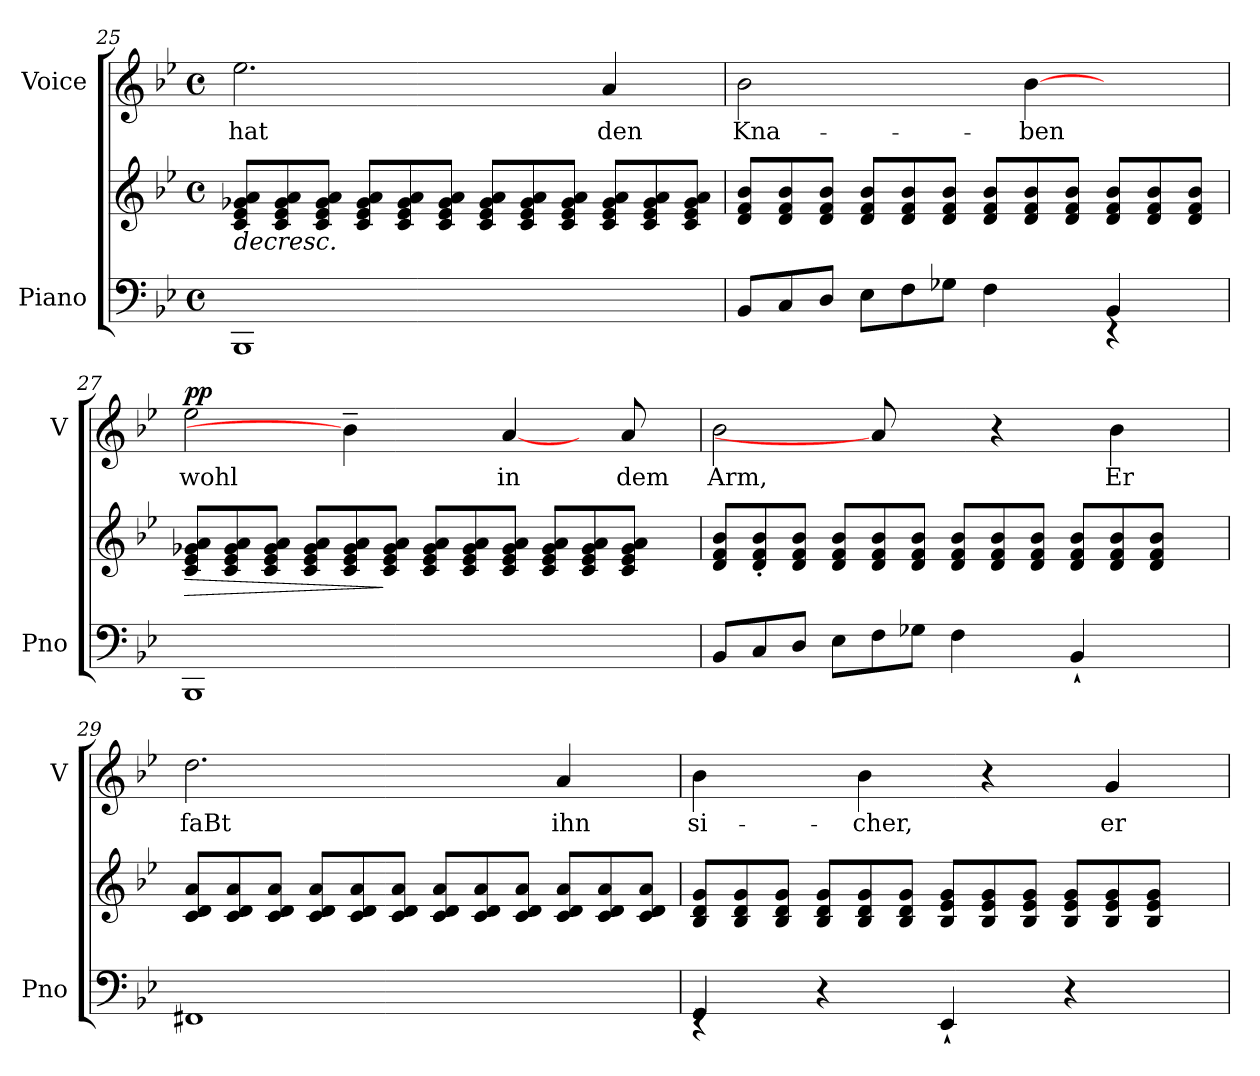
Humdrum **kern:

**kern	**kern	**dynam	**kern	**text	**dynam
*part2	*part2	*part2	*part1	*part1	*part1
*staff3	*staff2	*staff2/3	*staff1	*staff1	*staff1
*I"Piano	*	*	*I"Voice	*	*
*I'Pno	*	*	*I'V	*	*
!!LO:LB:g=z
*clefF4	*clefG2	*	*clefG2	*	*
*k[b-e-]	*k[b-e-]	*	*k[b-e-]	*	*
*M4/4	*M4/4	*	*M4/4	*	*
*met(c)	*met(c)	*	*met(c)	*	*
=25	=25	=25	=25	=25	=25
!	!	!LO:HP:b	!	!LO:LY:b	!
1BBB-	8c/ 8e-/ 8g-X/ 8a/L	>	2.ee-\	hat	.
.	8c/ 8e-/ 8g-/ 8a/	.	.	.	.
.	8c/ 8e-/ 8g-/ 8a/J	.	.	.	.
.	8c/ 8e-/ 8g-/ 8a/L	.	.	.	.
.	8c/ 8e-/ 8g-/ 8a/	.	.	.	.
.	8c/ 8e-/ 8g-/ 8a/J	.	.	.	.
.	8c/ 8e-/ 8g-/ 8a/L	.	4ryy	.	.
.	8c/ 8e-/ 8g-/ 8a/	.	.	.	.
2ryy	8c/ 8e-/ 8g-/ 8a/J	.	8ryy	.	.
!	!	!	!	!LO:LY:b	!
.	8c/ 8e-/ 8g-/ 8a/L	.	4a/	den	.
.	8c/ 8e-/ 8g-/ 8a/	.	.	.	.
.	8c/ 8e-/ 8g-/ 8a/J	.	8ryy	.	.
=26	=26	=26	=26	=26	=26
*^	*	*	*	*	*
!	!	!	!	!	!LO:LY:b	!
8BB-/L	8ryy	8d/ 8f/ 8b-/L	.	2b-\	Kna-	.
*v	*v	*	*	*	*	*
8C/	8d/ 8f/ 8b-/	.	.	.	.
8D/J	8d/ 8f/ 8b-/J	.	.	.	.
8E-\L	8d/ 8f/ 8b-/L	.	.	.	.
8F\	8d/ 8f/ 8b-/	.	8ryy	.	.
8G-X\J	8d/ 8f/ 8b-/J	.	4ryy	.	.
4F\	8d/ 8f/ 8b-/L	.	.	.	.
!	!	!	!	!LO:LY:b	!
.	8d/ 8f/ 8b-/	.	[4b-\	-ben	.
8ryy	8d/ 8f/ 8b-/J	.	.	.	.
*^	*	*	*	*	*
4BB-/	4rEE	8d/ 8f/ 8b-/L	.	8ryy	.	.
.	.	8d/ 8f/ 8b-/	.	4ryy	.	.
8ryy	8ryy	8d/ 8f/ 8b-/J	.	.	.	.
!!LO:LB:g=z
=27	=27	=27	=27	=27	=27	=27
!	!	!	!LO:HP:b	!	!LO:LY:b	!LO:DY:b
*v	*v	*	*	*	*	*
1BBB-	8c/ 8e-/ 8g-X/ 8a/L	>	2ee-\	wohl	pp
.	8c/ 8e-/ 8g-/ 8a/	.	.	.	.
.	8c/ 8e-/ 8g-/ 8a/J	.	.	.	.
.	8c/ 8e-/ 8g-/ 8a/L	.	.	.	.
.	8c/ 8e-/ 8g-/ 8a/	.	4b-~\]	.	.
.	8c/ 8e-/ 8g-/ 8a/J	]	.	.	.
.	8c/ 8e-/ 8g-/ 8a/L	.	4ryy	.	.
.	8c/ 8e-/ 8g-/ 8a/	.	.	.	.
!	!	!	!	!LO:LY:b	!
2ryy	8c/ 8e-/ 8g-/ 8a/J	.	[4a/	in	.
.	8c/ 8e-/ 8g-/ 8a/L	.	.	.	.
.	8c/ 8e-/ 8g-/ 8a/	.	8ryy	.	.
!	!	!	!	!LO:LY:b	!
.	8c/ 8e-/ 8g-/ 8a/J	.	8a/	dem	.
8ryy	8ryy	.	8ryy	.	.
!!LO:LB:g=z
=28	=28	=28	=28	=28	=28
!	!	!	!	!LO:LY:b	!
8BB-/L	8d/ 8f/ 8b-/L	.	2b-\	Arm,	.
8C/	8d/' 8f/' 8b-/'	.	.	.	.
8D/J	8d/ 8f/ 8b-/J	.	.	.	.
8E-\L	8d/ 8f/ 8b-/L	.	.	.	.
8F\	8d/ 8f/ 8b-/	.	8a/]	.	.
8G-X\J	8d/ 8f/ 8b-/J	.	4ryy	.	.
4F\	8d/ 8f/ 8b-/L	.	.	.	.
.	8d/ 8f/ 8b-/	.	4r	.	.
8ryy	8d/ 8f/ 8b-/J	.	.	.	.
4BB-`/	8d/ 8f/ 8b-/L	.	8ryy	.	.
!	!	!	!	!LO:LY:b	!
.	8d/ 8f/ 8b-/	.	4b-\	Er	.
8ryy	8d/ 8f/ 8b-/J	.	.	.	.
8ryy	8ryy	.	8ryy	.	.
=29	=29	=29	=29	=29	=29
!	!	!	!	!LO:LY:b	!
1FF#X	8c/ 8d/ 8a/L	.	2.dd\	faBt	.
.	8c/ 8d/ 8a/	.	.	.	.
.	8c/ 8d/ 8a/J	.	.	.	.
.	8c/ 8d/ 8a/L	.	.	.	.
.	8c/ 8d/ 8a/	.	.	.	.
.	8c/ 8d/ 8a/J	]	.	.	.
.	8c/ 8d/ 8a/L	.	4ryy	.	.
.	8c/ 8d/ 8a/	.	.	.	.
2ryy	8c/ 8d/ 8a/J	.	8ryy	.	.
!	!	!	!	!LO:LY:b	!
.	8c/ 8d/ 8a/L	.	4a/	ihn	.
.	8c/ 8d/ 8a/	.	.	.	.
.	8c/ 8d/ 8a/J	.	8ryy	.	.
!!LO:PB:g=z
=30	=30	=30	=30	=30	=30
*^	*	*	*	*	*
!	!	!	!	!	!LO:LY:b	!
4GG/	4rEE	8B-/ 8d/ 8g/L	.	4b-\	si-	.
.	.	8B-/ 8d/ 8g/	.	.	.	.
8ryy	8ryy	8B-/ 8d/ 8g/J	.	8ryy	.	.
4r	1ryy	8B-/ 8d/ 8g/L	.	8ryy	.	.
!	!	!	!	!	!LO:LY:b	!
.	.	8B-/ 8d/ 8g/	.	4b-\	-cher,	.
8ryy	.	8B-/ 8d/ 8g/J	.	.	.	.
4EE-`/	.	8B-/ 8e-/ 8g/L	.	8ryy	.	.
.	.	8B-/ 8e-/ 8g/	.	4r	.	.
8ryy	.	8B-/ 8e-/ 8g/J	.	.	.	.
4r	.	8B-/ 8e-/ 8g/L	.	8ryy	.	.
!	!	!	!	!	!LO:LY:b	!
.	.	8B-/ 8e-/ 8g/	.	4g/	er	.
8ryy	4ryy	8B-/ 8e-/ 8g/J	.	.	.	.
8ryy	.	8ryy	.	8ryy	.	.
*v	*v	*	*	*	*	*
=	=	=	=	=	=
*-	*-	*-	*-	*-	*-
